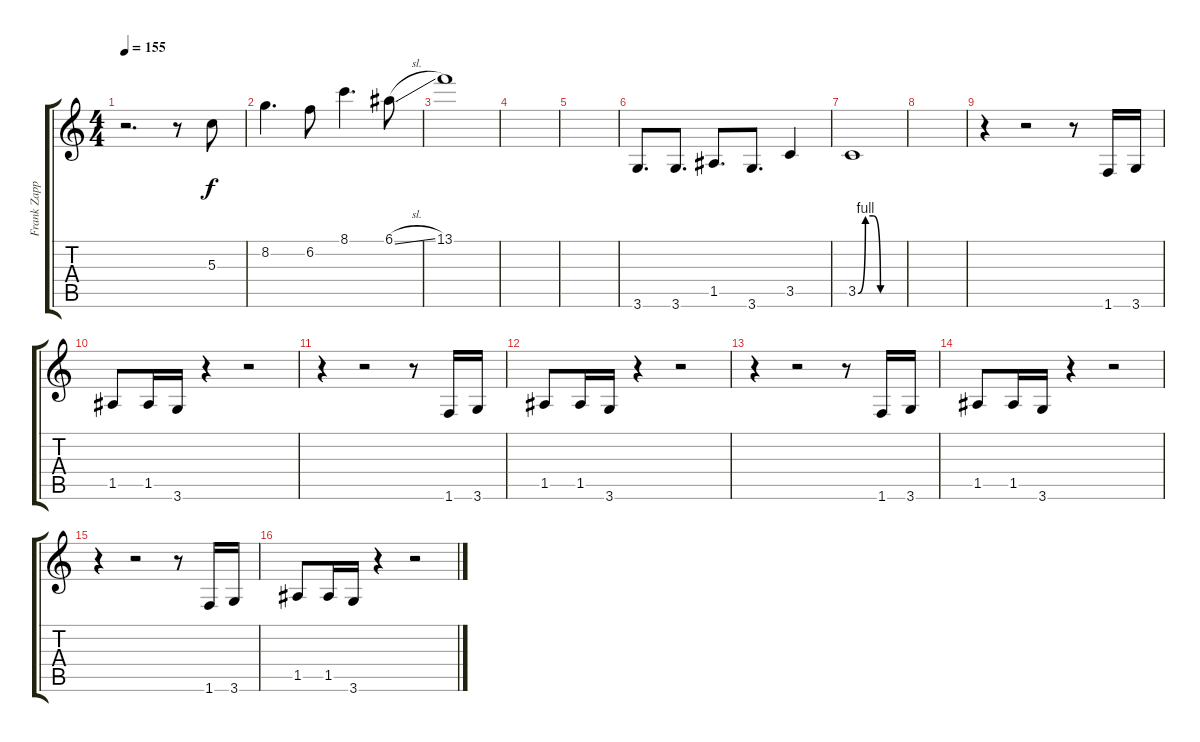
\track ("Frank Zappa" "Frank Zapp") {instrument overdrivenguitar}
\staff {score tabs}
\tuning (E4 B3 G3 D3 A2 E2) {hide}
\ts (4 4)
\tempo 155
\clef g2
\ks c
r.2{d dy f} r.8 5.3.8 |
8.2.4{d} 6.2.8 8.1.4{d} 6.1{sl}.8 |
13.1.1 |
|
|
3.6.8{d} 3.6.8{d} 1.5.8{d beam merge} 3.6.8{d beam merge} 3.5.4 |
3.5{be (custom 0 0 10 4 20 4 30 0 60 0)}.1 |
|
r.4 r.2{beam merge} r.8 1.6.16{beam merge} 3.6.16 |
1.5.8 1.5.16 3.6.16 r.4 r.2 |
r.4 r.2{beam merge} r.8 1.6.16{beam merge} 3.6.16 |
1.5.8 1.5.16 3.6.16 r.4 r.2 |
r.4 r.2{beam merge} r.8 1.6.16{beam merge} 3.6.16 |
1.5.8 1.5.16 3.6.16 r.4 r.2 |
r.4 r.2{beam merge} r.8 1.6.16{beam merge} 3.6.16 |
1.5.8 1.5.16 3.6.16 r.4 r.2
